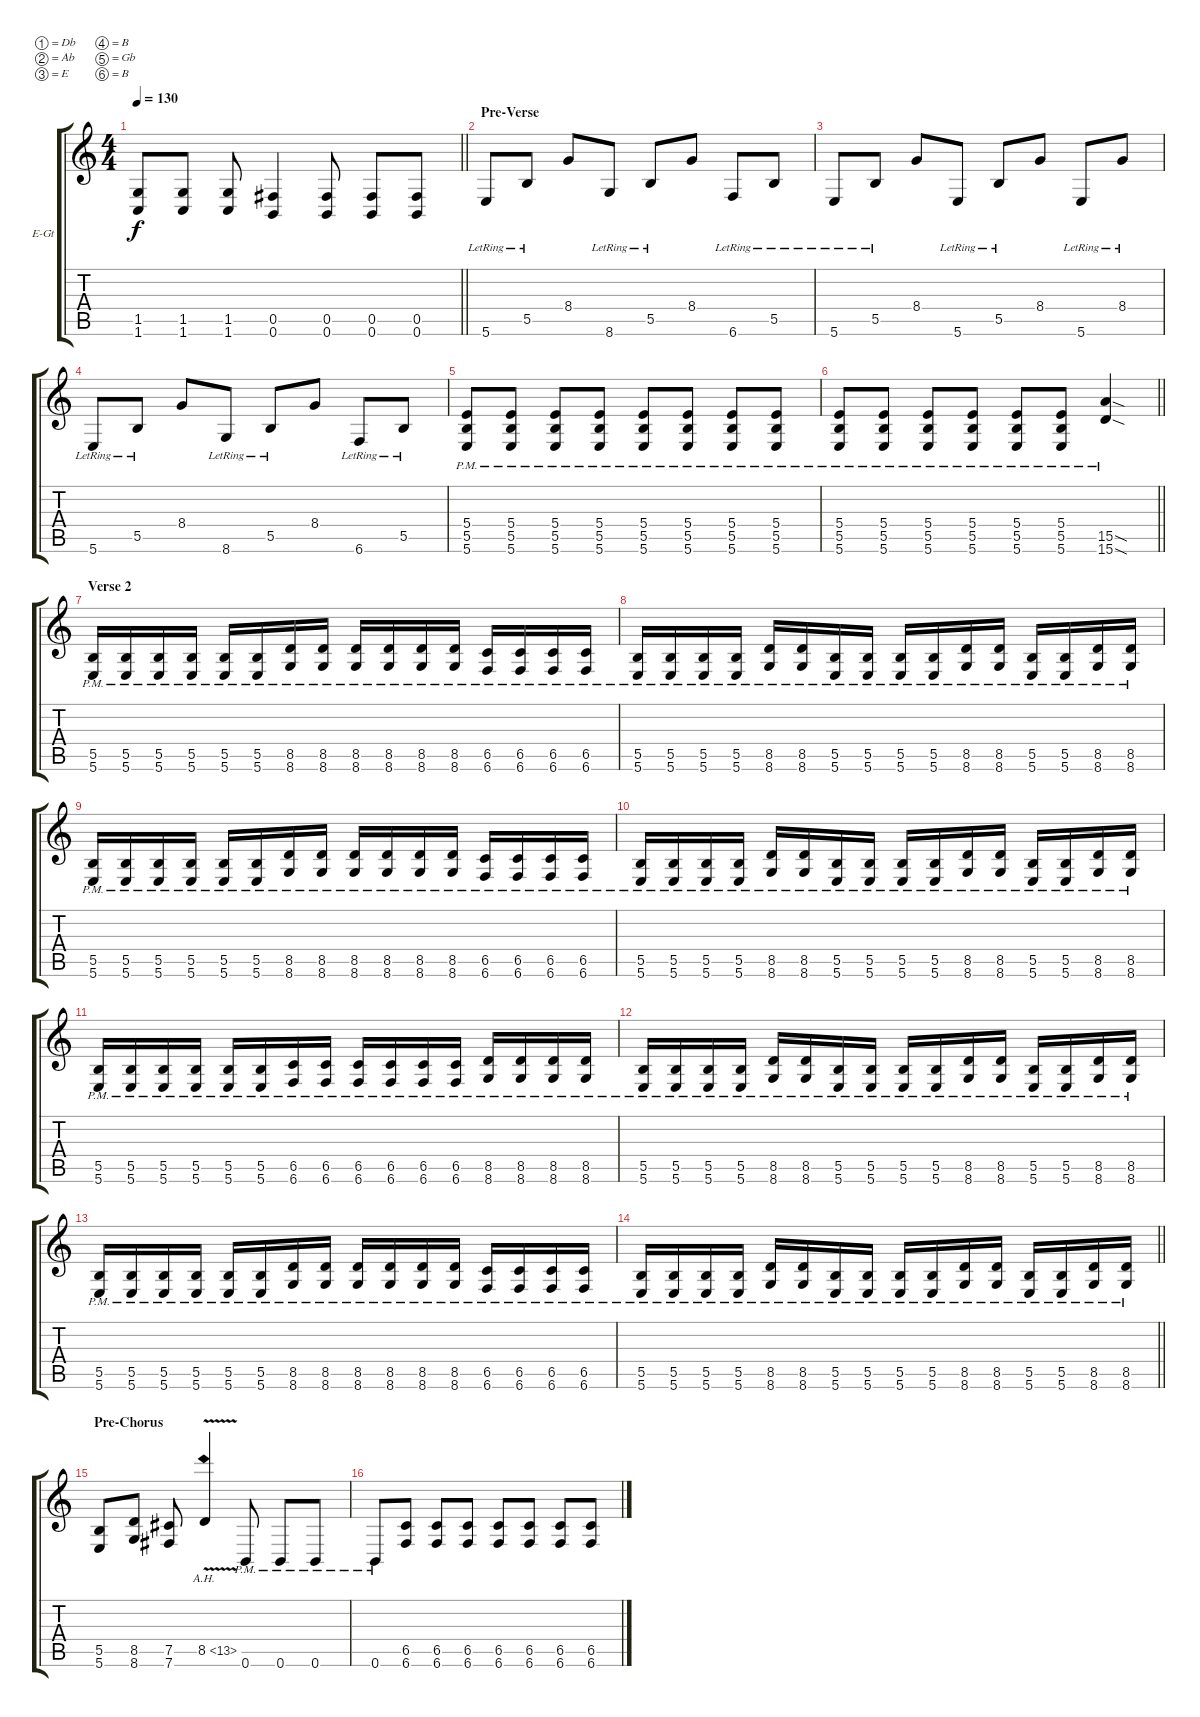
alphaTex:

\bracketExtendMode groupsimilarinstruments
\firstSystemTrackNameOrientation horizontal
\otherSystemsTrackNameOrientation horizontal
\track ("Mick Thomson" "E-Gt") {instrument overdrivenguitar}
\staff {score tabs}
\tuning (Db4 Ab3 E3 B2 Gb2 B1)
\ts (4 4)
\tempo 130
\clef g2
\barLineRight lightlight
\ks c
(1.5 1.6).8{dy f} (1.5 1.6).8 (1.5 1.6).8 (0.5 0.6).4 (0.5 0.6).8 (0.5 0.6).8 (0.5 0.6).8 |
\section ("" "Pre-Verse")
5.6{lr}.8 5.5{lr}.8 8.4.8 8.6{lr}.8 5.5{lr}.8 8.4.8 6.6{lr}.8 5.5{lr}.8 |
5.6{lr}.8 5.5{lr}.8 8.4.8 5.6{lr}.8 5.5{lr}.8 8.4.8 5.6{lr}.8 8.4{lr}.8 |
5.6{lr}.8 5.5{lr}.8 8.4.8 8.6{lr}.8 5.5{lr}.8 8.4.8 6.6{lr}.8 5.5{lr}.8 |
(5.4{pm} 5.5{pm} 5.6{pm}).8 (5.4{pm} 5.5{pm} 5.6{pm}).8 (5.4{pm} 5.5{pm} 5.6{pm}).8 (5.4{pm} 5.5{pm} 5.6{pm}).8 (5.4{pm} 5.5{pm} 5.6{pm}).8 (5.4{pm} 5.5{pm} 5.6{pm}).8 (5.4{pm} 5.5{pm} 5.6{pm}).8 (5.4{pm} 5.5{pm} 5.6{pm}).8 |
\barLineRight lightlight
(5.4{pm} 5.5{pm} 5.6{pm}).8 (5.4{pm} 5.5{pm} 5.6{pm}).8 (5.4{pm} 5.5{pm} 5.6{pm}).8 (5.4{pm} 5.5{pm} 5.6{pm}).8 (5.4{pm} 5.5{pm} 5.6{pm}).8 (5.4{pm} 5.5{pm} 5.6{pm}).8 (15.5{sod} 15.6{sod pm}).4 |
\section ("" "Verse 2")
(5.5{pm} 5.6{pm}).16 (5.5{pm} 5.6{pm}).16 (5.5{pm} 5.6{pm}).16 (5.5{pm} 5.6{pm}).16 (5.5{pm} 5.6{pm}).16 (5.5{pm} 5.6{pm}).16 (8.5{pm} 8.6{pm}).16 (8.5{pm} 8.6{pm}).16 (8.5{pm} 8.6{pm}).16 (8.5{pm} 8.6{pm}).16 (8.5{pm} 8.6{pm}).16 (8.5{pm} 8.6{pm}).16 (6.5{pm} 6.6{pm}).16 (6.5{pm} 6.6{pm}).16 (6.5{pm} 6.6{pm}).16 (6.5{pm} 6.6{pm}).16 |
(5.5{pm} 5.6{pm}).16 (5.5{pm} 5.6{pm}).16 (5.5{pm} 5.6{pm}).16 (5.5{pm} 5.6{pm}).16 (8.5{pm} 8.6{pm}).16 (8.5{pm} 8.6{pm}).16 (5.5{pm} 5.6{pm}).16 (5.5{pm} 5.6{pm}).16 (5.5{pm} 5.6{pm}).16 (5.5{pm} 5.6{pm}).16 (8.5{pm} 8.6{pm}).16 (8.5{pm} 8.6{pm}).16 (5.5{pm} 5.6{pm}).16 (5.5{pm} 5.6{pm}).16 (8.5{pm} 8.6{pm}).16 (8.5{pm} 8.6{pm}).16 |
(5.5{pm} 5.6{pm}).16 (5.5{pm} 5.6{pm}).16 (5.5{pm} 5.6{pm}).16 (5.5{pm} 5.6{pm}).16 (5.5{pm} 5.6{pm}).16 (5.5{pm} 5.6{pm}).16 (8.5{pm} 8.6{pm}).16 (8.5{pm} 8.6{pm}).16 (8.5{pm} 8.6{pm}).16 (8.5{pm} 8.6{pm}).16 (8.5{pm} 8.6{pm}).16 (8.5{pm} 8.6{pm}).16 (6.5{pm} 6.6{pm}).16 (6.5{pm} 6.6{pm}).16 (6.5{pm} 6.6{pm}).16 (6.5{pm} 6.6{pm}).16 |
(5.5{pm} 5.6{pm}).16 (5.5{pm} 5.6{pm}).16 (5.5{pm} 5.6{pm}).16 (5.5{pm} 5.6{pm}).16 (8.5{pm} 8.6{pm}).16 (8.5{pm} 8.6{pm}).16 (5.5{pm} 5.6{pm}).16 (5.5{pm} 5.6{pm}).16 (5.5{pm} 5.6{pm}).16 (5.5{pm} 5.6{pm}).16 (8.5{pm} 8.6{pm}).16 (8.5{pm} 8.6{pm}).16 (5.5{pm} 5.6{pm}).16 (5.5{pm} 5.6{pm}).16 (8.5{pm} 8.6{pm}).16 (8.5{pm} 8.6{pm}).16 |
(5.5{pm} 5.6{pm}).16 (5.5{pm} 5.6{pm}).16 (5.5{pm} 5.6{pm}).16 (5.5{pm} 5.6{pm}).16 (5.5{pm} 5.6{pm}).16 (5.5{pm} 5.6{pm}).16 (6.5{pm} 6.6{pm}).16 (6.5{pm} 6.6{pm}).16 (6.5{pm} 6.6{pm}).16 (6.5{pm} 6.6{pm}).16 (6.5{pm} 6.6{pm}).16 (6.5{pm} 6.6{pm}).16 (8.5{pm} 8.6{pm}).16 (8.5{pm} 8.6{pm}).16 (8.5{pm} 8.6{pm}).16 (8.5{pm} 8.6{pm}).16 |
(5.5{pm} 5.6{pm}).16 (5.5{pm} 5.6{pm}).16 (5.5{pm} 5.6{pm}).16 (5.5{pm} 5.6{pm}).16 (8.5{pm} 8.6{pm}).16 (8.5{pm} 8.6{pm}).16 (5.5{pm} 5.6{pm}).16 (5.5{pm} 5.6{pm}).16 (5.5{pm} 5.6{pm}).16 (5.5{pm} 5.6{pm}).16 (8.5{pm} 8.6{pm}).16 (8.5{pm} 8.6{pm}).16 (5.5{pm} 5.6{pm}).16 (5.5{pm} 5.6{pm}).16 (8.5{pm} 8.6{pm}).16 (8.5{pm} 8.6{pm}).16 |
(5.5{pm} 5.6{pm}).16 (5.5{pm} 5.6{pm}).16 (5.5{pm} 5.6{pm}).16 (5.5{pm} 5.6{pm}).16 (5.5{pm} 5.6{pm}).16 (5.5{pm} 5.6{pm}).16 (8.5{pm} 8.6{pm}).16 (8.5{pm} 8.6{pm}).16 (8.5{pm} 8.6{pm}).16 (8.5{pm} 8.6{pm}).16 (8.5{pm} 8.6{pm}).16 (8.5{pm} 8.6{pm}).16 (6.5{pm} 6.6{pm}).16 (6.5{pm} 6.6{pm}).16 (6.5{pm} 6.6{pm}).16 (6.5{pm} 6.6{pm}).16 |
\barLineRight lightlight
(5.5{pm} 5.6{pm}).16 (5.5{pm} 5.6{pm}).16 (5.5{pm} 5.6{pm}).16 (5.5{pm} 5.6{pm}).16 (8.5{pm} 8.6{pm}).16 (8.5{pm} 8.6{pm}).16 (5.5{pm} 5.6{pm}).16 (5.5{pm} 5.6{pm}).16 (5.5{pm} 5.6{pm}).16 (5.5{pm} 5.6{pm}).16 (8.5{pm} 8.6{pm}).16 (8.5{pm} 8.6{pm}).16 (5.5{pm} 5.6{pm}).16 (5.5{pm} 5.6{pm}).16 (8.5{pm} 8.6{pm}).16 (8.5{pm} 8.6{pm}).16 |
\section ("" "Pre-Chorus")
(5.6 5.5).8 (8.6 8.5).8 (7.6 7.5).8 8.5{ah 5 v}.4 0.6{pm}.8 0.6{pm}.8 0.6{pm}.8 |
0.6{pm}.8 (6.5 6.6).8 (6.5 6.6).8 (6.5 6.6).8 (6.5 6.6).8 (6.5 6.6).8 (6.5 6.6).8 (6.5 6.6).8
